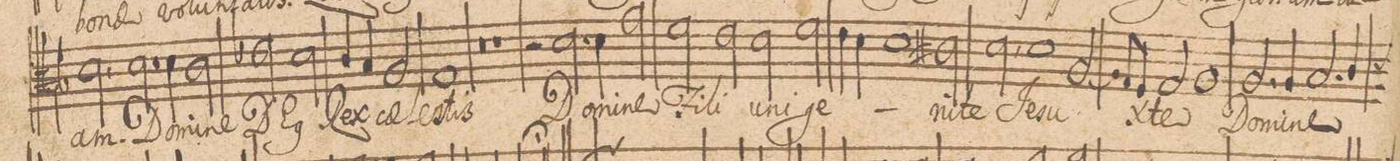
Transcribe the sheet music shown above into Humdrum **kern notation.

**kern	**text
*I"[Altus II]	*
*clefC3	*
*k[b-]	*
*M2/1	*
2d,\	-am
2.d\	Do-
4d\	-mi-
2c\	-ne
=16-	=16-
2e-X\	DE-
2d\	-(us)
4c/	Rex
4B-/	coe-
2A/	-le-
=17-	=17-
1G/	-stis
0r	.
=18-	=18-
1r	.
=19-	=19-
2r	.
2.d\	Do-
4d\	-mi-
2g\	-ne
=20-	=20-
2f\	Fi-
2e\	-li
2d\	u-
2f\	-ni-
=21-	=21-
4e\	-ge-
4d\	.
1d\	.
2c#X\	ni-
=22-	=22-
2d,\	-te
1d\	Je-
[2A/	-su
=23-	=23-
4A/]	.
8G/L	.
8F/J	.
2G/	X-
1A/	-te
=24-	=24-
2.A/	Do-
4A/	-mi-
2.B-/	-ne
*custos:d	*
4c/	.
=25-	=25-
*-	*-
